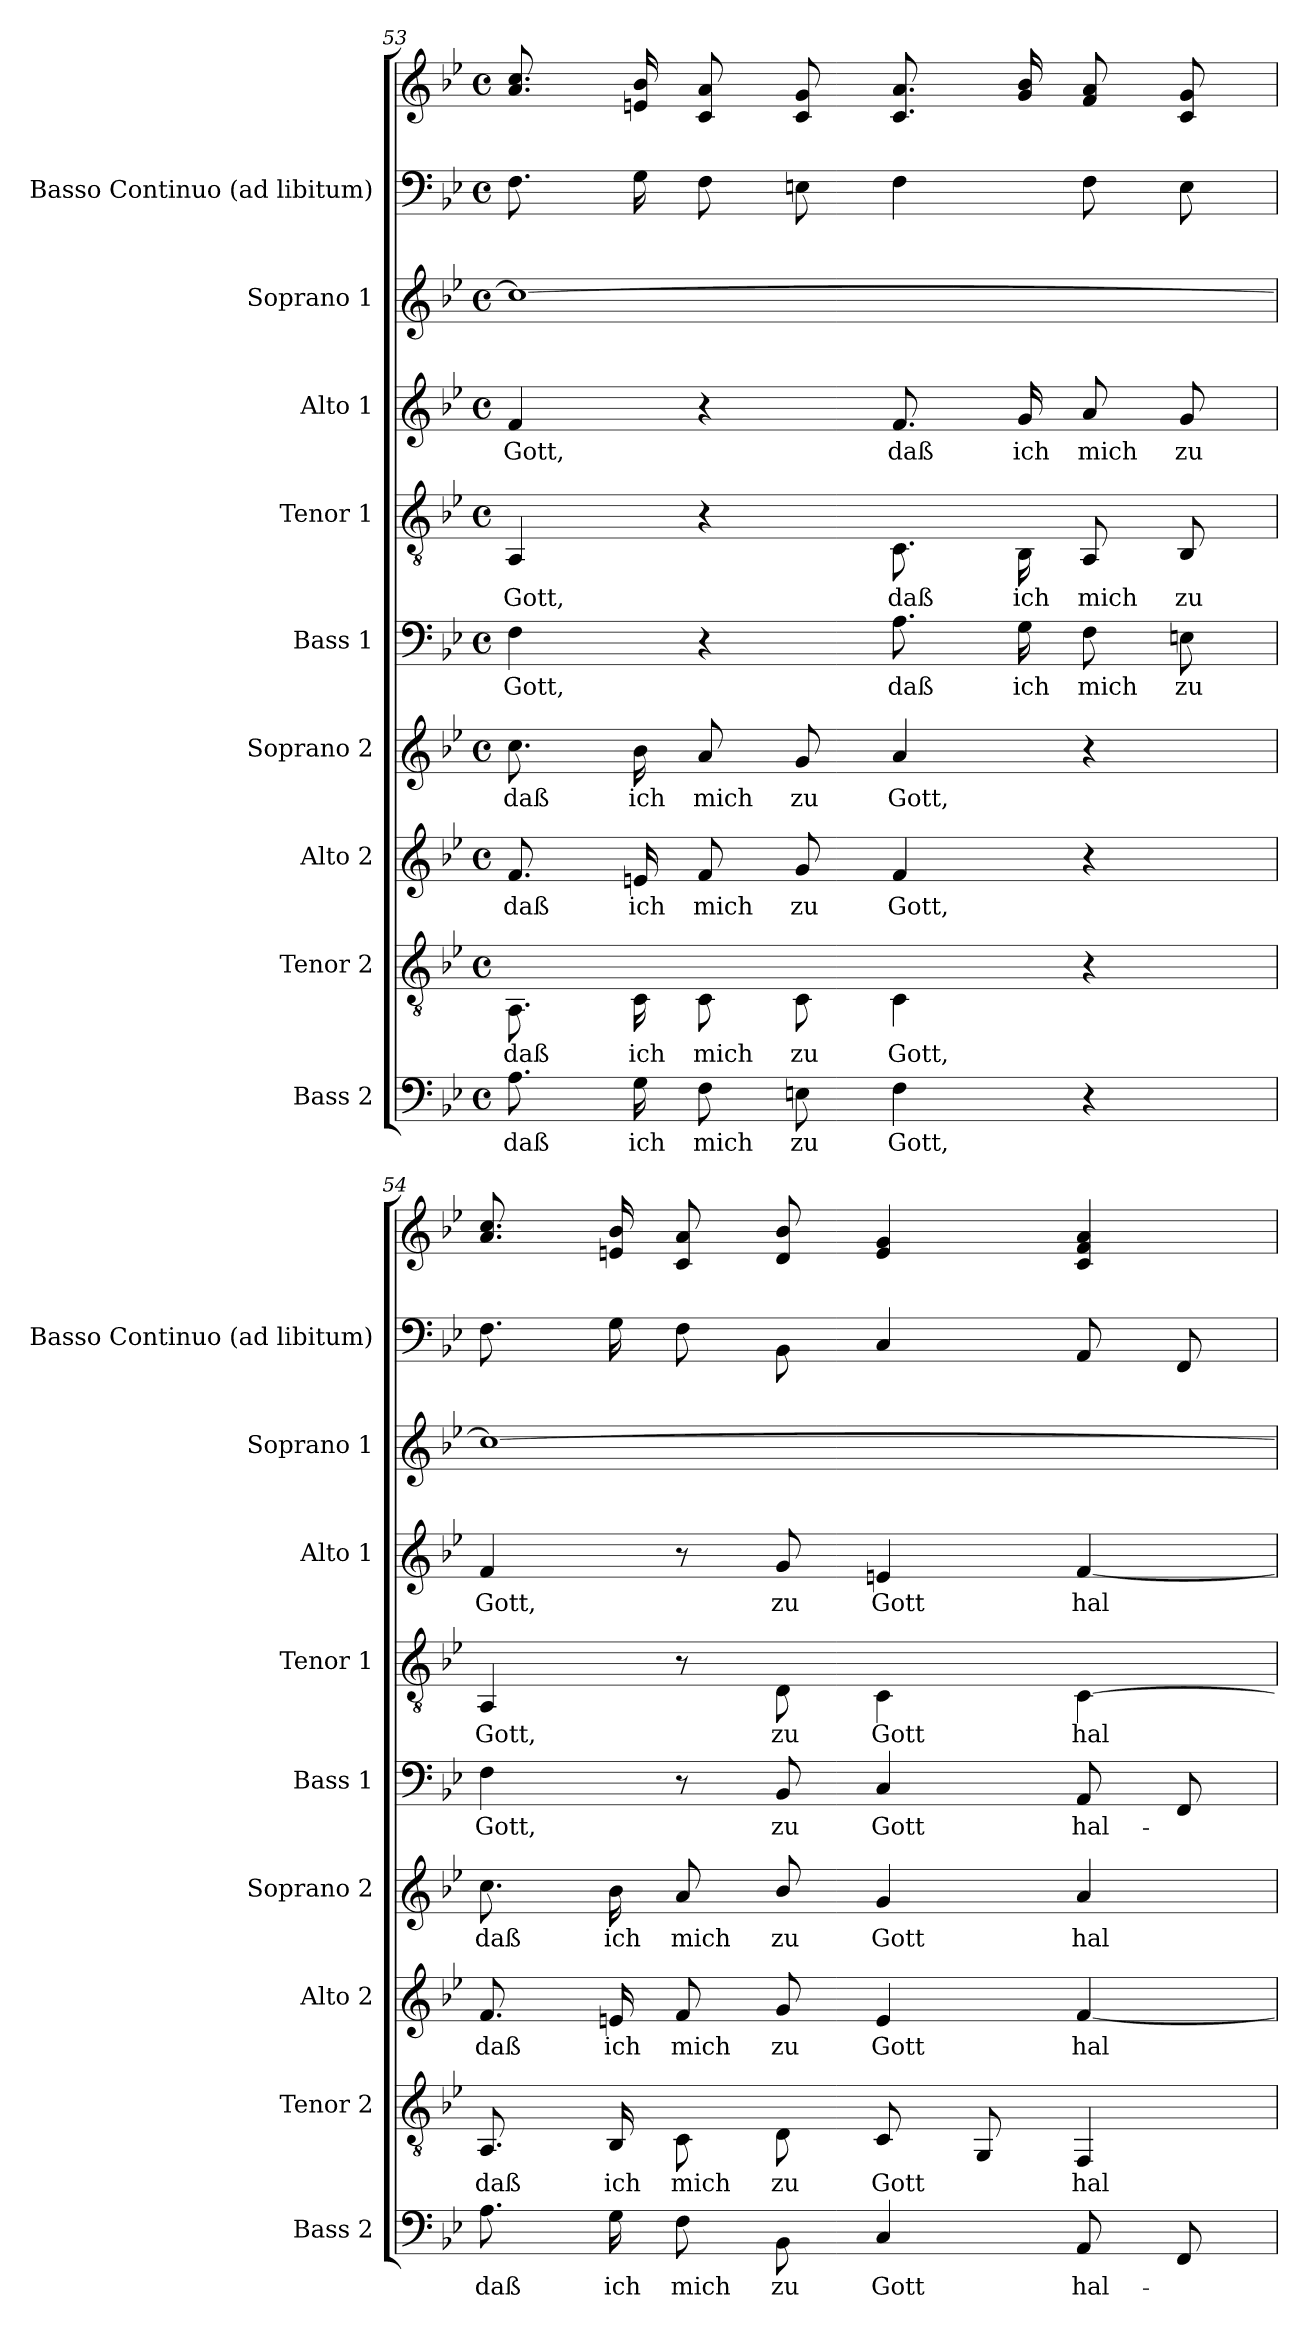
**kern	**text	**kern	**text	**kern	**text	**kern	**text	**kern	**text	**kern	**text	**kern	**text	**kern	**kern	**kern
*part9	*part9	*part8	*part8	*part7	*part7	*part6	*part6	*part5	*part5	*part4	*part4	*part3	*part3	*part2	*part1	*part1
*staff10	*staff10	*staff9	*staff9	*staff8	*staff8	*staff7	*staff7	*staff6	*staff6	*staff5	*staff5	*staff4	*staff4	*staff3	*staff2	*staff1
*I"Bass 2	*	*I"Tenor 2	*	*I"Alto 2	*	*I"Soprano 2	*	*I"Bass 1	*	*I"Tenor 1	*	*I"Alto 1	*	*I"Soprano 1	*I"Basso Continuo    (ad libitum)	*
*I'Bass 2	*	*I'Tenor 2	*	*I'Alto 2	*	*I'Soprano 2	*	*I'Bass 1	*	*I'Tenor 1	*	*I'Alto 1	*	*I'Soprano 1	*I'Basso Continuo    (ad libitum)	*
*clefF4	*	*clefGv2	*	*clefG2	*	*clefG2	*	*clefF4	*	*clefGv2	*	*clefG2	*	*clefG2	*clefF4	*clefG2
*k[b-e-]	*	*k[b-e-]	*	*k[b-e-]	*	*k[b-e-]	*	*k[b-e-]	*	*k[b-e-]	*	*k[b-e-]	*	*k[b-e-]	*k[b-e-]	*k[b-e-]
*B-:	*	*B-:	*	*B-:	*	*B-:	*	*B-:	*	*B-:	*	*B-:	*	*B-:	*B-:	*B-:
*M4/4	*	*M4/4	*	*M4/4	*	*M4/4	*	*M4/4	*	*M4/4	*	*M4/4	*	*M4/4	*M4/4	*M4/4
*met(c)	*	*met(c)	*	*met(c)	*	*met(c)	*	*met(c)	*	*met(c)	*	*met(c)	*	*met(c)	*met(c)	*met(c)
=53	=53	=53	=53	=53	=53	=53	=53	=53	=53	=53	=53	=53	=53	=53	=53	=53
!	!LO:LY:b:color=#000000	!	!	!	!	!	!	!	!	!	!	!	!	!	!	!
!	!	!	!LO:LY:b:color=#000000	!	!	!	!	!	!	!	!	!	!	!	!	!
!	!	!	!	!	!LO:LY:b:color=#000000	!	!	!	!	!	!	!	!	!	!	!
!	!	!	!	!	!	!	!LO:LY:b:color=#000000	!	!	!	!	!	!	!	!	!
!	!	!	!	!	!	!	!	!	!LO:LY:b:color=#000000	!	!	!	!	!	!	!
!	!	!	!	!	!	!	!	!	!	!	!LO:LY:b:color=#000000	!	!	!	!	!
!	!	!	!	!	!	!	!	!	!	!	!	!	!LO:LY:b:color=#000000	!	!	!
8.Ai\	daß	8.AAi\	daß	8.fi/	daß	8.cci\	daß	4Fi\	Gott,	4AAi/	Gott,	4fi/	Gott,	1cci_	8.Fi\	8.ai/ 8.cci
!	!LO:LY:b:color=#000000	!	!	!	!	!	!	!	!	!	!	!	!	!	!	!
!	!	!	!LO:LY:b:color=#000000	!	!	!	!	!	!	!	!	!	!	!	!	!
!	!	!	!	!	!LO:LY:b:color=#000000	!	!	!	!	!	!	!	!	!	!	!
!	!	!	!	!	!	!	!LO:LY:b:color=#000000	!	!	!	!	!	!	!	!	!
16Gi\	ich	16Ci\	ich	16eni/	ich	16b-i\	ich	.	.	.	.	.	.	.	16Gi\	16eni/ 16b-i
!	!LO:LY:b:color=#000000	!	!	!	!	!	!	!	!	!	!	!	!	!	!	!
!	!	!	!LO:LY:b:color=#000000	!	!	!	!	!	!	!	!	!	!	!	!	!
!	!	!	!	!	!LO:LY:b:color=#000000	!	!	!	!	!	!	!	!	!	!	!
!	!	!	!	!	!	!	!LO:LY:b:color=#000000	!	!	!	!	!	!	!	!	!
8Fi\	mich	8Ci\	mich	8fi/	mich	8ai/	mich	4r	.	4r	.	4r	.	.	8Fi\	8ci/ 8ai
!	!LO:LY:b:color=#000000	!	!	!	!	!	!	!	!	!	!	!	!	!	!	!
!	!	!	!LO:LY:b:color=#000000	!	!	!	!	!	!	!	!	!	!	!	!	!
!	!	!	!	!	!LO:LY:b:color=#000000	!	!	!	!	!	!	!	!	!	!	!
!	!	!	!	!	!	!	!LO:LY:b:color=#000000	!	!	!	!	!	!	!	!	!
8Eni\	zu	8Ci\	zu	8gi/	zu	8gi/	zu	.	.	.	.	.	.	.	8Eni\	8ci/ 8gi
!	!LO:LY:b:color=#000000	!	!	!	!	!	!	!	!	!	!	!	!	!	!	!
!	!	!	!LO:LY:b:color=#000000	!	!	!	!	!	!	!	!	!	!	!	!	!
!	!	!	!	!	!LO:LY:b:color=#000000	!	!	!	!	!	!	!	!	!	!	!
!	!	!	!	!	!	!	!LO:LY:b:color=#000000	!	!	!	!	!	!	!	!	!
!	!	!	!	!	!	!	!	!	!LO:LY:b:color=#000000	!	!	!	!	!	!	!
!	!	!	!	!	!	!	!	!	!	!	!LO:LY:b:color=#000000	!	!	!	!	!
!	!	!	!	!	!	!	!	!	!	!	!	!	!LO:LY:b:color=#000000	!	!	!
4Fi\	Gott,	4Ci\	Gott,	4fi/	Gott,	4ai/	Gott,	8.Ai\	daß	8.Ci\	daß	8.fi/	daß	.	4Fi\	8.ci/ 8.ai
!	!	!	!	!	!	!	!	!	!LO:LY:b:color=#000000	!	!	!	!	!	!	!
!	!	!	!	!	!	!	!	!	!	!	!LO:LY:b:color=#000000	!	!	!	!	!
!	!	!	!	!	!	!	!	!	!	!	!	!	!LO:LY:b:color=#000000	!	!	!
.	.	.	.	.	.	.	.	16Gi\	ich	16BB-i\	ich	16gi/	ich	.	.	16gi/ 16b-i
!	!	!	!	!	!	!	!	!	!LO:LY:b:color=#000000	!	!	!	!	!	!	!
!	!	!	!	!	!	!	!	!	!	!	!LO:LY:b:color=#000000	!	!	!	!	!
!	!	!	!	!	!	!	!	!	!	!	!	!	!LO:LY:b:color=#000000	!	!	!
4r	.	4r	.	4r	.	4r	.	8Fi\	mich	8AAi/	mich	8ai/	mich	.	8Fi\	8fi/ 8ai
!	!	!	!	!	!	!	!	!	!LO:LY:b:color=#000000	!	!	!	!	!	!	!
!	!	!	!	!	!	!	!	!	!	!	!LO:LY:b:color=#000000	!	!	!	!	!
!	!	!	!	!	!	!	!	!	!	!	!	!	!LO:LY:b:color=#000000	!	!	!
.	.	.	.	.	.	.	.	8Eni\	zu	8BB-i/	zu	8gi/	zu	.	8Ei\	8ci/ 8gi
=54	=54	=54	=54	=54	=54	=54	=54	=54	=54	=54	=54	=54	=54	=54	=54	=54
!	!LO:LY:b:color=#000000	!	!	!	!	!	!	!	!	!	!	!	!	!	!	!
!	!	!	!LO:LY:b:color=#000000	!	!	!	!	!	!	!	!	!	!	!	!	!
!	!	!	!	!	!LO:LY:b:color=#000000	!	!	!	!	!	!	!	!	!	!	!
!	!	!	!	!	!	!	!LO:LY:b:color=#000000	!	!	!	!	!	!	!	!	!
!	!	!	!	!	!	!	!	!	!LO:LY:b:color=#000000	!	!	!	!	!	!	!
!	!	!	!	!	!	!	!	!	!	!	!LO:LY:b:color=#000000	!	!	!	!	!
!	!	!	!	!	!	!	!	!	!	!	!	!	!LO:LY:b:color=#000000	!	!	!
8.Ai\	daß	8.AAi/	daß	8.fi/	daß	8.cci\	daß	4Fi\	Gott,	4AAi/	Gott,	4fi/	Gott,	1cci_	8.Fi\	8.ai/ 8.cci
!	!LO:LY:b:color=#000000	!	!	!	!	!	!	!	!	!	!	!	!	!	!	!
!	!	!	!LO:LY:b:color=#000000	!	!	!	!	!	!	!	!	!	!	!	!	!
!	!	!	!	!	!LO:LY:b:color=#000000	!	!	!	!	!	!	!	!	!	!	!
!	!	!	!	!	!	!	!LO:LY:b:color=#000000	!	!	!	!	!	!	!	!	!
16Gi\	ich	16BB-i/	ich	16eni/	ich	16b-i\	ich	.	.	.	.	.	.	.	16Gi\	16eni/ 16b-i
!	!LO:LY:b:color=#000000	!	!	!	!	!	!	!	!	!	!	!	!	!	!	!
!	!	!	!LO:LY:b:color=#000000	!	!	!	!	!	!	!	!	!	!	!	!	!
!	!	!	!	!	!LO:LY:b:color=#000000	!	!	!	!	!	!	!	!	!	!	!
!	!	!	!	!	!	!	!LO:LY:b:color=#000000	!	!	!	!	!	!	!	!	!
8Fi\	mich	8Ci\	mich	8fi/	mich	8ai/	mich	8r	.	8r	.	8r	.	.	8Fi\	8ci/ 8ai
!	!LO:LY:b:color=#000000	!	!	!	!	!	!	!	!	!	!	!	!	!	!	!
!	!	!	!LO:LY:b:color=#000000	!	!	!	!	!	!	!	!	!	!	!	!	!
!	!	!	!	!	!LO:LY:b:color=#000000	!	!	!	!	!	!	!	!	!	!	!
!	!	!	!	!	!	!	!LO:LY:b:color=#000000	!	!	!	!	!	!	!	!	!
!	!	!	!	!	!	!	!	!	!LO:LY:b:color=#000000	!	!	!	!	!	!	!
!	!	!	!	!	!	!	!	!	!	!	!LO:LY:b:color=#000000	!	!	!	!	!
!	!	!	!	!	!	!	!	!	!	!	!	!	!LO:LY:b:color=#000000	!	!	!
8BB-i\	zu	8Di\	zu	8gi/	zu	8b-i/	zu	8BB-i/	zu	8Di\	zu	8gi/	zu	.	8BB-i\	8di/ 8b-i
!	!LO:LY:b:color=#000000	!	!	!	!	!	!	!	!	!	!	!	!	!	!	!
!	!	!	!LO:LY:b:color=#000000	!	!	!	!	!	!	!	!	!	!	!	!	!
!	!	!	!	!	!LO:LY:b:color=#000000	!	!	!	!	!	!	!	!	!	!	!
!	!	!	!	!	!	!	!LO:LY:b:color=#000000	!	!	!	!	!	!	!	!	!
!	!	!	!	!	!	!	!	!	!LO:LY:b:color=#000000	!	!	!	!	!	!	!
!	!	!	!	!	!	!	!	!	!	!	!LO:LY:b:color=#000000	!	!	!	!	!
!	!	!	!	!	!	!	!	!	!	!	!	!	!LO:LY:b:color=#000000	!	!	!
4Ci/	Gott	8Ci/	Gott	4ei/	Gott	4gi/	Gott	4Ci/	Gott	4Ci\	Gott	4eni/	Gott	.	4Ci/	4ei/ 4gi
.	.	8GGi/	.	.	.	.	.	.	.	.	.	.	.	.	.	.
!	!LO:LY:b:color=#000000	!	!	!	!	!	!	!	!	!	!	!	!	!	!	!
!	!	!	!LO:LY:b:color=#000000	!	!	!	!	!	!	!	!	!	!	!	!	!
!	!	!	!	!	!LO:LY:b:color=#000000	!	!	!	!	!	!	!	!	!	!	!
!	!	!	!	!	!	!	!LO:LY:b:color=#000000	!	!	!	!	!	!	!	!	!
!	!	!	!	!	!	!	!	!	!LO:LY:b:color=#000000	!	!	!	!	!	!	!
!	!	!	!	!	!	!	!	!	!	!	!LO:LY:b:color=#000000	!	!	!	!	!
!	!	!	!	!	!	!	!	!	!	!	!	!	!LO:LY:b:color=#000000	!	!	!
8AAi/	hal-	4FFi/	hal-	[4fi/	hal-	4ai/	hal-	8AAi/	hal-	[4Ci\	hal-	[4fi/	hal-	.	8AAi/	4ci/ 4fi 4ai
8FFi/	.	.	.	.	.	.	.	8FFi/	.	.	.	.	.	.	8FFi/	.
=	=	=	=	=	=	=	=	=	=	=	=	=	=	=	=	=
*-	*-	*-	*-	*-	*-	*-	*-	*-	*-	*-	*-	*-	*-	*-	*-	*-
